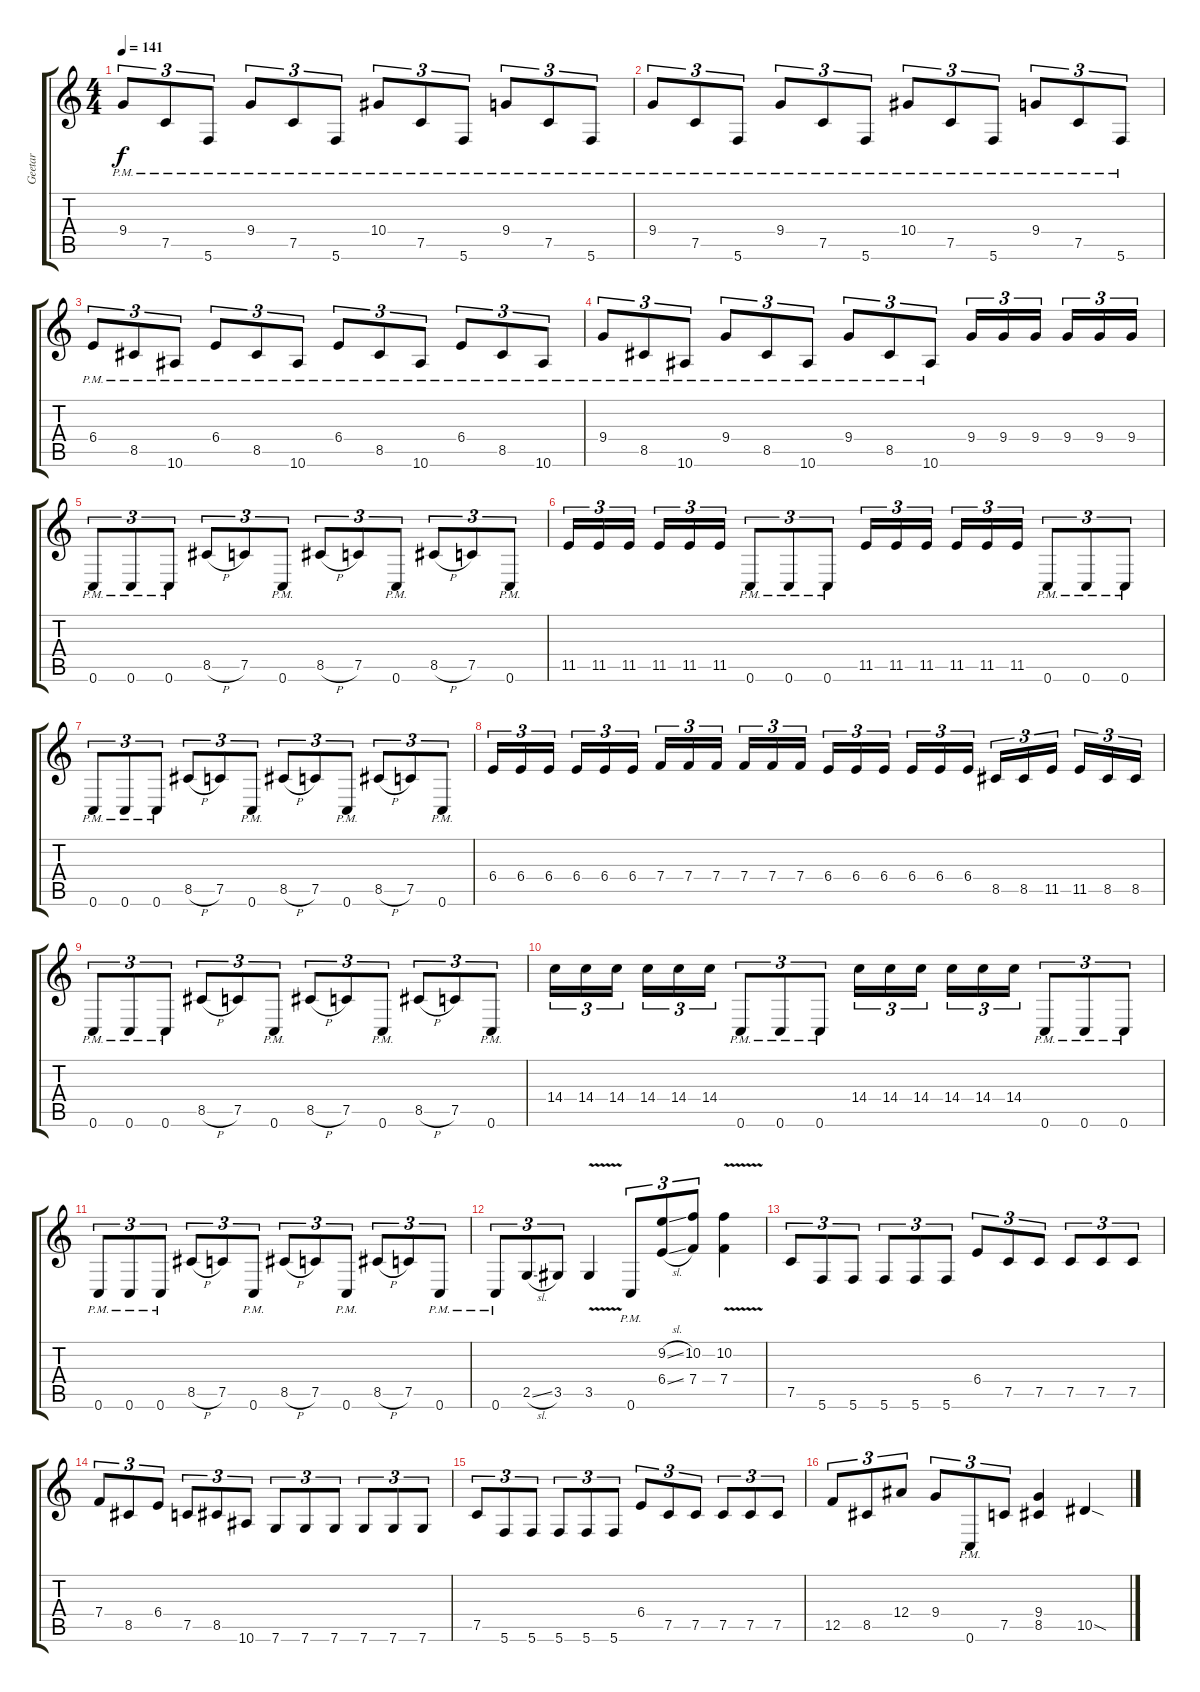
\track ("Geetar" "Geetar") {instrument distortionguitar}
\staff {score tabs}
\tuning (C4 G3 Eb3 Bb2 F2 C2) {hide}
\ts (4 4)
\tempo 141
\clef g2
\ks c
9.4{pm}.8{tu (3 2) dy f} 7.5{pm}.8{tu (3 2)} 5.6{pm}.8{tu (3 2)} 9.4{pm}.8{tu (3 2)} 7.5{pm}.8{tu (3 2)} 5.6{pm}.8{tu (3 2)} 10.4{pm}.8{tu (3 2)} 7.5{pm}.8{tu (3 2)} 5.6{pm}.8{tu (3 2)} 9.4{pm}.8{tu (3 2)} 7.5{pm}.8{tu (3 2)} 5.6{pm}.8{tu (3 2)} |
9.4{pm}.8{tu (3 2)} 7.5{pm}.8{tu (3 2)} 5.6{pm}.8{tu (3 2)} 9.4{pm}.8{tu (3 2)} 7.5{pm}.8{tu (3 2)} 5.6{pm}.8{tu (3 2)} 10.4{pm}.8{tu (3 2)} 7.5{pm}.8{tu (3 2)} 5.6{pm}.8{tu (3 2)} 9.4{pm}.8{tu (3 2)} 7.5{pm}.8{tu (3 2)} 5.6{pm}.8{tu (3 2)} |
6.4{pm}.8{tu (3 2)} 8.5{pm}.8{tu (3 2)} 10.6{pm}.8{tu (3 2)} 6.4{pm}.8{tu (3 2)} 8.5{pm}.8{tu (3 2)} 10.6{pm}.8{tu (3 2)} 6.4{pm}.8{tu (3 2)} 8.5{pm}.8{tu (3 2)} 10.6{pm}.8{tu (3 2)} 6.4{pm}.8{tu (3 2)} 8.5{pm}.8{tu (3 2)} 10.6{pm}.8{tu (3 2)} |
9.4{pm}.8{tu (3 2)} 8.5{pm}.8{tu (3 2)} 10.6{pm}.8{tu (3 2)} 9.4{pm}.8{tu (3 2)} 8.5{pm}.8{tu (3 2)} 10.6{pm}.8{tu (3 2)} 9.4{pm}.8{tu (3 2)} 8.5{pm}.8{tu (3 2)} 10.6{pm}.8{tu (3 2)} 9.4.16{tu (3 2)} 9.4.16{tu (3 2)} 9.4.16{tu (3 2)} 9.4.16{tu (3 2)} 9.4.16{tu (3 2)} 9.4.16{tu (3 2)} |
0.6{pm}.8{tu (3 2)} 0.6{pm}.8{tu (3 2)} 0.6{pm}.8{tu (3 2)} 8.5{h}.8{tu (3 2)} 7.5.8{tu (3 2)} 0.6{pm}.8{tu (3 2)} 8.5{h}.8{tu (3 2)} 7.5.8{tu (3 2)} 0.6{pm}.8{tu (3 2)} 8.5{h}.8{tu (3 2)} 7.5.8{tu (3 2)} 0.6{pm}.8{tu (3 2)} |
11.5.16{tu (3 2)} 11.5.16{tu (3 2)} 11.5.16{tu (3 2)} 11.5.16{tu (3 2)} 11.5.16{tu (3 2)} 11.5.16{tu (3 2)} 0.6{pm}.8{tu (3 2)} 0.6{pm}.8{tu (3 2)} 0.6{pm}.8{tu (3 2)} 11.5.16{tu (3 2)} 11.5.16{tu (3 2)} 11.5.16{tu (3 2)} 11.5.16{tu (3 2)} 11.5.16{tu (3 2)} 11.5.16{tu (3 2)} 0.6{pm}.8{tu (3 2)} 0.6{pm}.8{tu (3 2)} 0.6{pm}.8{tu (3 2)} |
0.6{pm}.8{tu (3 2)} 0.6{pm}.8{tu (3 2)} 0.6{pm}.8{tu (3 2)} 8.5{h}.8{tu (3 2)} 7.5.8{tu (3 2)} 0.6{pm}.8{tu (3 2)} 8.5{h}.8{tu (3 2)} 7.5.8{tu (3 2)} 0.6{pm}.8{tu (3 2)} 8.5{h}.8{tu (3 2)} 7.5.8{tu (3 2)} 0.6{pm}.8{tu (3 2)} |
6.4.16{tu (3 2)} 6.4.16{tu (3 2)} 6.4.16{tu (3 2)} 6.4.16{tu (3 2)} 6.4.16{tu (3 2)} 6.4.16{tu (3 2)} 7.4.16{tu (3 2)} 7.4.16{tu (3 2)} 7.4.16{tu (3 2)} 7.4.16{tu (3 2)} 7.4.16{tu (3 2)} 7.4.16{tu (3 2)} 6.4.16{tu (3 2)} 6.4.16{tu (3 2)} 6.4.16{tu (3 2)} 6.4.16{tu (3 2)} 6.4.16{tu (3 2)} 6.4.16{tu (3 2)} 8.5.16{tu (3 2)} 8.5.16{tu (3 2)} 11.5.16{tu (3 2)} 11.5.16{tu (3 2)} 8.5.16{tu (3 2)} 8.5.16{tu (3 2)} |
0.6{pm}.8{tu (3 2)} 0.6{pm}.8{tu (3 2)} 0.6{pm}.8{tu (3 2)} 8.5{h}.8{tu (3 2)} 7.5.8{tu (3 2)} 0.6{pm}.8{tu (3 2)} 8.5{h}.8{tu (3 2)} 7.5.8{tu (3 2)} 0.6{pm}.8{tu (3 2)} 8.5{h}.8{tu (3 2)} 7.5.8{tu (3 2)} 0.6{pm}.8{tu (3 2)} |
14.4.16{tu (3 2)} 14.4.16{tu (3 2)} 14.4.16{tu (3 2)} 14.4.16{tu (3 2)} 14.4.16{tu (3 2)} 14.4.16{tu (3 2)} 0.6{pm}.8{tu (3 2)} 0.6{pm}.8{tu (3 2)} 0.6{pm}.8{tu (3 2)} 14.4.16{tu (3 2)} 14.4.16{tu (3 2)} 14.4.16{tu (3 2)} 14.4.16{tu (3 2)} 14.4.16{tu (3 2)} 14.4.16{tu (3 2)} 0.6{pm}.8{tu (3 2)} 0.6{pm}.8{tu (3 2)} 0.6{pm}.8{tu (3 2)} |
0.6{pm}.8{tu (3 2)} 0.6{pm}.8{tu (3 2)} 0.6{pm}.8{tu (3 2)} 8.5{h}.8{tu (3 2)} 7.5.8{tu (3 2)} 0.6{pm}.8{tu (3 2)} 8.5{h}.8{tu (3 2)} 7.5.8{tu (3 2)} 0.6{pm}.8{tu (3 2)} 8.5{h}.8{tu (3 2)} 7.5.8{tu (3 2)} 0.6{pm}.8{tu (3 2)} |
0.6{pm}.8{tu (3 2)} 2.5{sl}.8{tu (3 2)} 3.5.8{tu (3 2)} 3.5{v}.4 0.6{pm}.8{tu (3 2)} (9.2{sl} 6.4{sl}).8{tu (3 2)} (10.2 7.4).8{tu (3 2)} (10.2{v} 7.4{v}).4 |
7.5.8{tu (3 2)} 5.6.8{tu (3 2)} 5.6.8{tu (3 2)} 5.6.8{tu (3 2)} 5.6.8{tu (3 2)} 5.6.8{tu (3 2)} 6.4.8{tu (3 2)} 7.5.8{tu (3 2)} 7.5.8{tu (3 2)} 7.5.8{tu (3 2)} 7.5.8{tu (3 2)} 7.5.8{tu (3 2)} |
7.4.8{tu (3 2)} 8.5.8{tu (3 2)} 6.4.8{tu (3 2)} 7.5.8{tu (3 2)} 8.5.8{tu (3 2)} 10.6.8{tu (3 2)} 7.6.8{tu (3 2)} 7.6.8{tu (3 2)} 7.6.8{tu (3 2)} 7.6.8{tu (3 2)} 7.6.8{tu (3 2)} 7.6.8{tu (3 2)} |
7.5.8{tu (3 2)} 5.6.8{tu (3 2)} 5.6.8{tu (3 2)} 5.6.8{tu (3 2)} 5.6.8{tu (3 2)} 5.6.8{tu (3 2)} 6.4.8{tu (3 2)} 7.5.8{tu (3 2)} 7.5.8{tu (3 2)} 7.5.8{tu (3 2)} 7.5.8{tu (3 2)} 7.5.8{tu (3 2)} |
12.5.8{tu (3 2)} 8.5.8{tu (3 2)} 12.4.8{tu (3 2)} 9.4.8{tu (3 2)} 0.6{pm}.8{tu (3 2)} 7.5.8{tu (3 2)} (9.4 8.5).4 10.5{sod}.4
